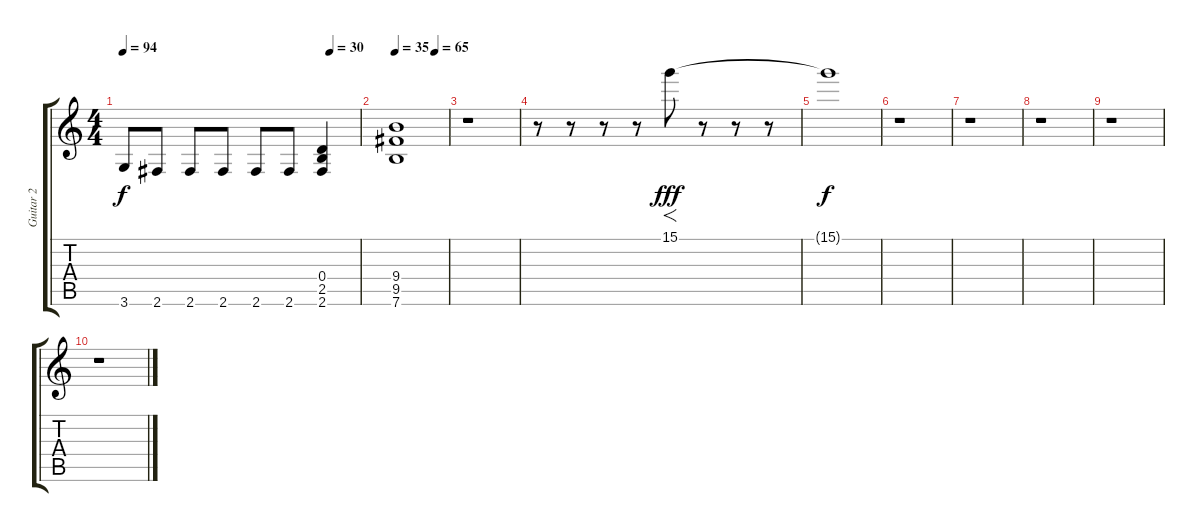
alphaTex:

\track ("Guitar 2" "Guitar 2") {instrument distortionguitar}
\staff {score tabs}
\tuning (E4 B3 G3 D3 A2 E2) {hide}
\ts (4 4)
\tempo 94
\tempo (30 0.875)
\clef g2
\ks c
3.6.8{dy f} 2.6.8 2.6.8 2.6.8 2.6.8 2.6.8 (0.4 2.5 2.6).4 |
\tempo 35
\tempo (65 0.75)
(9.4 9.5 7.6).1 |
r.1 |
r.8 r.8 r.8 r.8 15.1.8{f dy fff} r.8 r.8 r.8 |
15.1{t}.1{dy f} |
r.1 |
r.1 |
r.1 |
r.1 |
r.1
